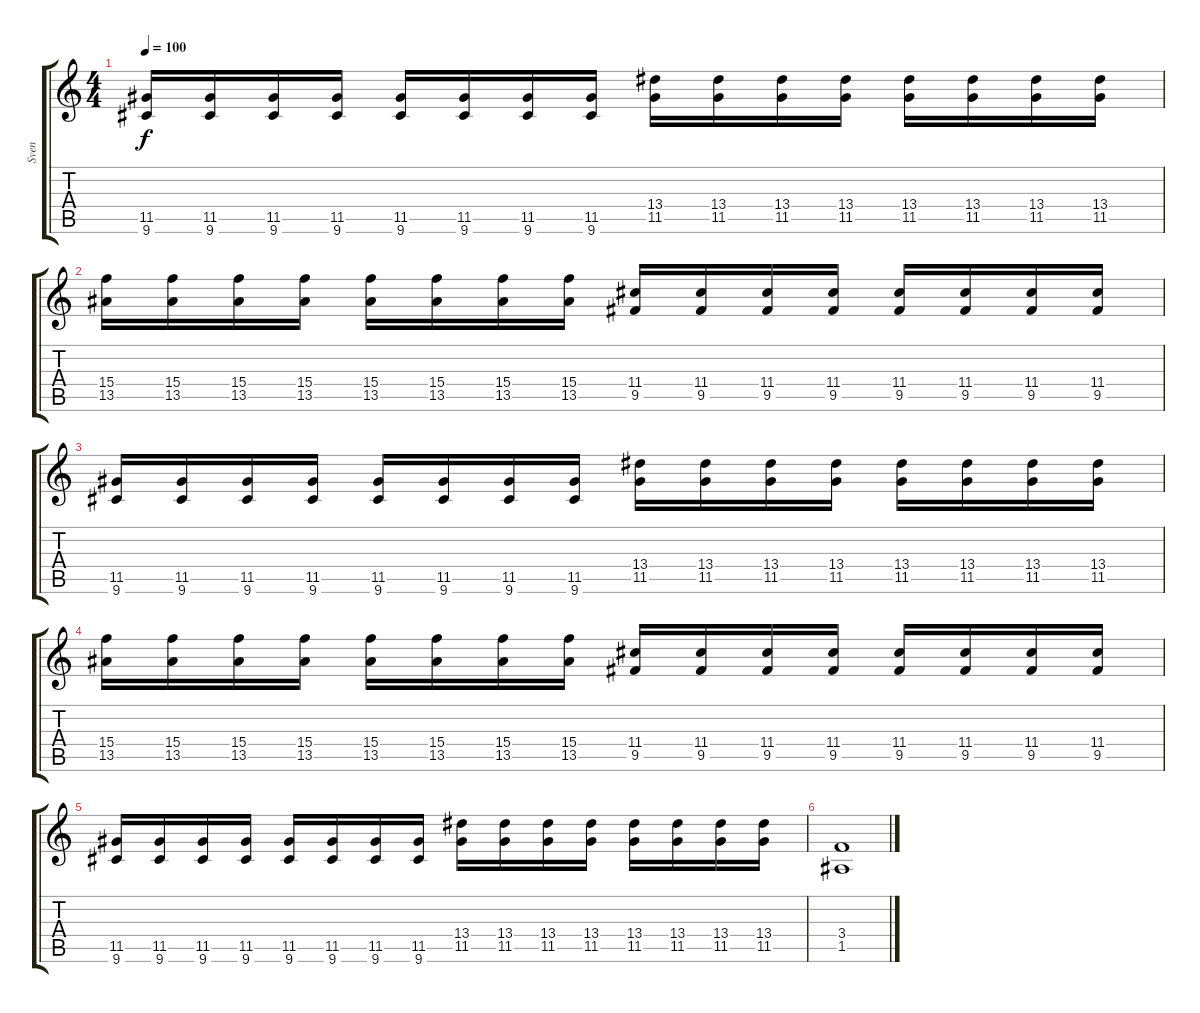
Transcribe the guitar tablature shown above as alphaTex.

\track ("Sven" "Sven") {instrument overdrivenguitar}
\staff {score tabs}
\tuning (E4 B3 G3 D3 A2 E2) {hide}
\ts (4 4)
\tempo 100
\clef g2
\ks c
(11.5 9.6).16{dy f} (11.5 9.6).16 (11.5 9.6).16 (11.5 9.6).16 (11.5 9.6).16 (11.5 9.6).16 (11.5 9.6).16 (11.5 9.6).16 (13.4 11.5).16 (13.4 11.5).16 (13.4 11.5).16 (13.4 11.5).16 (13.4 11.5).16 (13.4 11.5).16 (13.4 11.5).16 (13.4 11.5).16 |
(15.4 13.5).16 (15.4 13.5).16 (15.4 13.5).16 (15.4 13.5).16 (15.4 13.5).16 (15.4 13.5).16 (15.4 13.5).16 (15.4 13.5).16 (11.4 9.5).16 (11.4 9.5).16 (11.4 9.5).16 (11.4 9.5).16 (11.4 9.5).16 (11.4 9.5).16 (11.4 9.5).16 (11.4 9.5).16 |
(11.5 9.6).16 (11.5 9.6).16 (11.5 9.6).16 (11.5 9.6).16 (11.5 9.6).16 (11.5 9.6).16 (11.5 9.6).16 (11.5 9.6).16 (13.4 11.5).16 (13.4 11.5).16 (13.4 11.5).16 (13.4 11.5).16 (13.4 11.5).16 (13.4 11.5).16 (13.4 11.5).16 (13.4 11.5).16 |
(15.4 13.5).16 (15.4 13.5).16 (15.4 13.5).16 (15.4 13.5).16 (15.4 13.5).16 (15.4 13.5).16 (15.4 13.5).16 (15.4 13.5).16 (11.4 9.5).16 (11.4 9.5).16 (11.4 9.5).16 (11.4 9.5).16 (11.4 9.5).16 (11.4 9.5).16 (11.4 9.5).16 (11.4 9.5).16 |
(11.5 9.6).16 (11.5 9.6).16 (11.5 9.6).16 (11.5 9.6).16 (11.5 9.6).16 (11.5 9.6).16 (11.5 9.6).16 (11.5 9.6).16 (13.4 11.5).16 (13.4 11.5).16 (13.4 11.5).16 (13.4 11.5).16 (13.4 11.5).16 (13.4 11.5).16 (13.4 11.5).16 (13.4 11.5).16 |
(3.4 1.5).1
